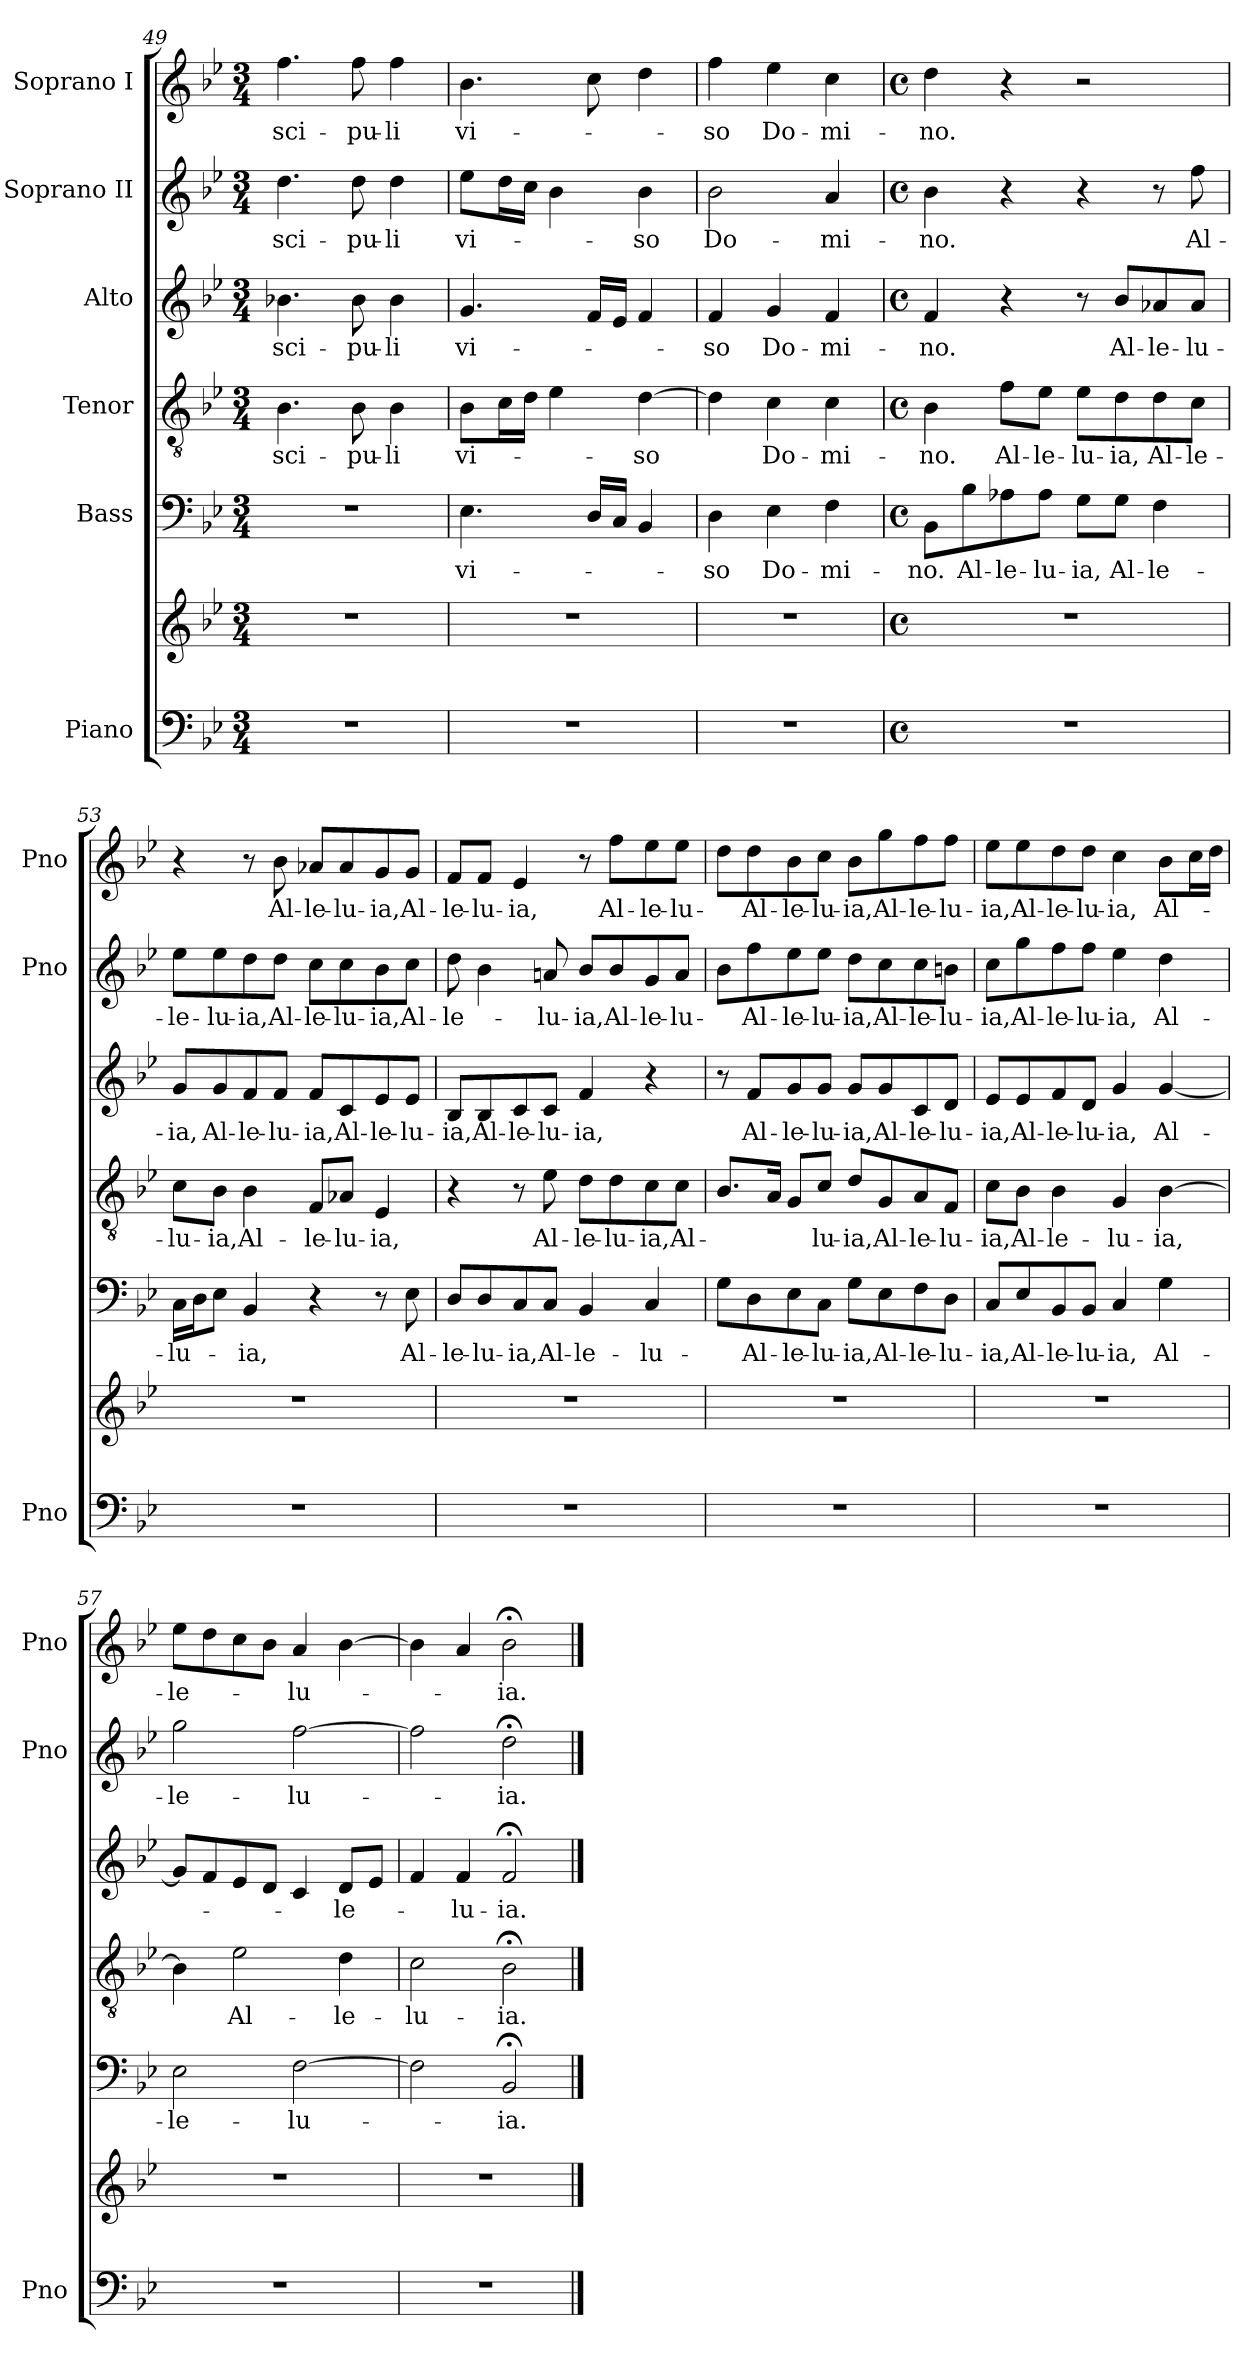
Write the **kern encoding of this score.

**kern	**kern	**kern	**text	**kern	**text	**kern	**text	**kern	**text	**kern	**text
*part6	*part6	*part5	*part5	*part4	*part4	*part3	*part3	*part2	*part2	*part1	*part1
*staff7	*staff6	*staff5	*staff5	*staff4	*staff4	*staff3	*staff3	*staff2	*staff2	*staff1	*staff1
*I"Piano	*	*I"Bass	*	*I"Tenor	*	*I"Alto	*	*I"Soprano II	*	*I"Soprano I	*
*I'Pno	*	*	*	*	*	*	*	*I'Pno	*	*I'Pno	*
*clefF4	*clefG2	*clefF4	*	*clefGv2	*	*clefG2	*	*clefG2	*	*clefG2	*
*k[b-e-]	*k[b-e-]	*k[b-e-]	*	*k[b-e-]	*	*k[b-e-]	*	*k[b-e-]	*	*k[b-e-]	*
*B-:	*B-:	*B-:	*	*B-:	*	*B-:	*	*B-:	*	*B-:	*
*M3/4	*M3/4	*M3/4	*	*M3/4	*	*M3/4	*	*M3/4	*	*M3/4	*
=49	=49	=49	=49	=49	=49	=49	=49	=49	=49	=49	=49
2.r	2.r	2.r	.	4.B-\	-sci-	4.b-X\	-sci-	4.dd\	-sci-	4.ff\	-sci-
.	.	.	.	8B-\	-pu-	8b-\	-pu-	8dd\	-pu-	8ff\	-pu-
.	.	.	.	4B-\	-li	4b-\	-li	4dd\	-li	4ff\	-li
=50	=50	=50	=50	=50	=50	=50	=50	=50	=50	=50	=50
2.r	2.r	4.E-\	vi-	8B-\L	vi-	4.g/	vi-	8ee-\L	vi-	4.b-\	vi-
.	.	.	.	16c\L	.	.	.	16dd\L	.	.	.
.	.	.	.	16d\JJ	.	.	.	16cc\JJ	.	.	.
.	.	.	.	4e-\	.	.	.	4b-\	.	.	.
.	.	16D/LL	.	.	.	16f/LL	.	.	.	8cc\	.
.	.	16C/JJ	.	.	.	16e-/JJ	.	.	.	.	.
.	.	4BB-/	.	[4d\	-so	4f/	.	4b-\	-so	4dd\	.
=51	=51	=51	=51	=51	=51	=51	=51	=51	=51	=51	=51
2.r	2.r	4D\	-so	4d\]	.	4f/	-so	2b-\	Do-	4ff\	-so
.	.	4E-\	Do-	4c\	Do-	4g/	Do-	.	.	4ee-\	Do-
.	.	4F\	-mi-	4c\	-mi-	4f/	-mi-	4a/	-mi-	4cc\	-mi-
!!LO:LB:g=z
=52	=52	=52	=52	=52	=52	=52	=52	=52	=52	=52	=52
*M4/4	*M4/4	*M4/4	*	*M4/4	*	*M4/4	*	*M4/4	*	*M4/4	*
*met(c)	*met(c)	*met(c)	*	*met(c)	*	*met(c)	*	*met(c)	*	*met(c)	*
1r	1r	8BB-\L	-­no.	4B-\	-­no.	4f/	-­no.	4b-\	-­no.	4dd\	-­no.
.	.	8B-\	Al-	.	.	.	.	.	.	.	.
.	.	8A-X\	-le-	8f\L	Al-	4r	.	4r	.	4r	.
.	.	8A-\J	-lu-	8e-\J	-le-	.	.	.	.	.	.
.	.	8G\L	-ia,	8e-\L	-lu-	8r	.	4r	.	2r	.
.	.	8G\J	Al-	8d\	-ia,	8b-/L	Al-	.	.	.	.
.	.	4F\	-le-	8d\	Al-	8a-X/	-le-	8r	.	.	.
.	.	.	.	8c\J	-le-	8a-/J	-lu-	8ff\	Al-	.	.
=53	=53	=53	=53	=53	=53	=53	=53	=53	=53	=53	=53
1r	1r	16C\LL	-lu-	8c\L	-lu-	8g/L	-ia,	8ee-\L	-le-	4r	.
.	.	16D\J	.	.	.	.	.	.	.	.	.
.	.	8E-\J	.	8B-\J	-ia,	8g/	Al-	8ee-\	-lu-	.	.
.	.	4BB-/	-ia,	4B-\	Al-	8f/	-le-	8dd\	-ia,	8r	.
.	.	.	.	.	.	8f/J	-lu-	8dd\J	Al-	8b-\	Al-
.	.	4r	.	8F/L	-le-	8f/L	-ia,	8cc\L	-le-	8a-X/L	-le-
.	.	.	.	8A-X/J	-lu-	8c/	Al-	8cc\	-lu-	8a-/	-lu-
.	.	8r	.	4E-/	-ia,	8e-/	-le-	8b-\	-ia,	8g/	-ia,
.	.	8E-\	Al-	.	.	8e-/J	-lu-	8cc\J	Al-	8g/J	Al-
=54	=54	=54	=54	=54	=54	=54	=54	=54	=54	=54	=54
1r	1r	8D/L	-le-	4r	.	8B-/L	-ia,	8dd\	-le-	8f/L	-le-
.	.	8D/	-lu-	.	.	8B-/	Al-	4b-\	.	8f/J	-lu-
.	.	8C/	-ia,	8r	.	8c/	-le-	.	.	4e-/	-ia,
.	.	8C/J	Al-	8e-\	Al-	8c/J	-lu-	8an/	-lu-	.	.
.	.	4BB-/	-le-	8d\L	-le-	4f/	-ia,	8b-/L	-ia,	8r	.
.	.	.	.	8d\	-lu-	.	.	8b-/	Al-	8ff\L	Al-
.	.	4C/	-lu-	8c\	-ia,	4r	.	8g/	-le-	8ee-\	-le-
.	.	.	.	8c\J	Al-	.	.	8a/J	-lu-	8ee-\J	-lu-
!!LO:LB:g=z
=55	=55	=55	=55	=55	=55	=55	=55	=55	=55	=55	=55
1r	1r	8G\L	­	8.B-/L	-­	8r	.	8b-\L	­	8dd\L	­
.	.	8D\	Al-	.	.	8f/L	Al-	8ff\	Al-	8dd\	Al-
.	.	.	.	16A/Jk	.	.	.	.	.	.	.
.	.	8E-\	-le-	8G/L	.	8g/	-le-	8ee-\	-le-	8b-\	-le-
.	.	8C\J	-lu-	8c/J	lu-	8g/J	-lu-	8ee-\J	-lu-	8cc\J	-lu-
.	.	8G\L	-ia,	8d/L	-ia,	8g/L	-ia,	8dd\L	-ia,	8b-\L	-ia,
.	.	8E-\	Al-	8G/	Al-	8g/	Al-	8cc\	Al-	8gg\	Al-
.	.	8F\	-le-	8A/	-le-	8c/	-le-	8cc\	-le-	8ff\	-le-
.	.	8D\J	-lu-	8F/J	-lu-	8d/J	-lu-	8bn\J	-lu-	8ff\J	-lu-
=56	=56	=56	=56	=56	=56	=56	=56	=56	=56	=56	=56
1r	1r	8C/L	-ia,	8c\L	-ia,	8e-/L	-ia,	8cc\L	-ia,	8ee-\L	-ia,
.	.	8E-/	Al-	8B-\J	Al-	8e-/	Al-	8gg\	Al-	8ee-\	Al-
.	.	8BB-/	-le-	4B-\	-le-	8f/	-le-	8ff\	-le-	8dd\	-le-
.	.	8BB-/J	-lu-	.	.	8d/J	-lu-	8ff\J	-lu-	8dd\J	-lu-
.	.	4C/	-ia,	4G/	-lu-	4g/	-ia,	4ee-\	-ia,	4cc\	-ia,
.	.	4G\	Al-	[4B-\	-ia,	[4g/	Al-	4dd\	Al-	8b-\L	Al-
.	.	.	.	.	.	.	.	.	.	16cc\L	.
.	.	.	.	.	.	.	.	.	.	16dd\JJ	.
=57	=57	=57	=57	=57	=57	=57	=57	=57	=57	=57	=57
1r	1r	2E-\	-le-	4B-\]	.	8g/L]	.	2gg\	-le-	8ee-\L	-le-
.	.	.	.	.	.	8f/	.	.	.	8dd\	.
.	.	.	.	2e-\	Al-	8e-/	.	.	.	8cc\	.
.	.	.	.	.	.	8d/J	.	.	.	8b-\J	.
.	.	[2F\	-lu-	.	.	4c/	.	[2ff\	-lu-	4a/	-lu-
.	.	.	.	4d\	-le-	8d/L	-le-	.	.	[4b-\	.
.	.	.	.	.	.	8e-/J	.	.	.	.	.
=58	=58	=58	=58	=58	=58	=58	=58	=58	=58	=58	=58
1r	1r	2F\]	.	2c\	-lu-	4f/	.	2ff\]	.	4b-\]	.
.	.	.	.	.	.	4f/	-lu-	.	.	4a/	.
.	.	2BB-;</	-ia.	2B-;<\	-ia.	2f;</	-ia.	2dd;<\	-ia.	2b-;<\	-ia.
==	==	==	==	==	==	==	==	==	==	==	==
*-	*-	*-	*-	*-	*-	*-	*-	*-	*-	*-	*-
